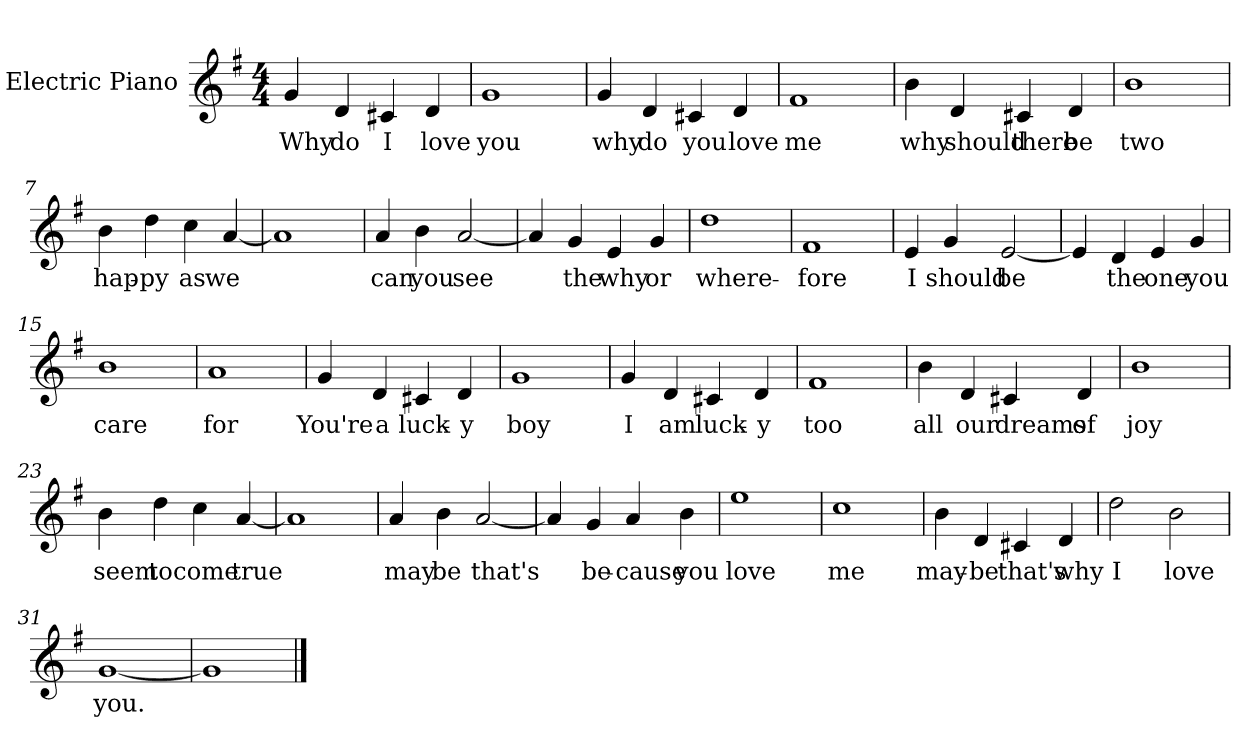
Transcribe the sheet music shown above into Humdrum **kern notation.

**kern	**text
*part1	*part1
*staff1	*staff1
*I"Electric Piano	*
*I'E.Pno	*
*clefG2	*
*k[f#]	*
*G:	*
*M4/4	*
=1	=1
4g/	Why
4d/	do
4c#X/	I
4d/	love
=2	=2
1g	you
=3	=3
4g/	why
4d/	do
4c#X/	you
4d/	love
=4	=4
1f#	me
=5	=5
4b\	why
4d/	should
4c#X/	there
4d/	be
!!LO:LB:g=z
=6	=6
1b	two
=7	=7
4b\	hap-
4dd\	-py
4cc\	as
[4a/	we
=8	=8
1a]	.
=9	=9
4a/	can
4b\	you
[2a/	see
=10	=10
4a/]	.
4g/	the
4e/	why
4g/	or
=11	=11
1dd	where-
=12	=12
1f#	-fore
!!LO:LB:g=z
=13	=13
4e/	I
4g/	should
[2e/	be
=14	=14
4e/]	.
4d/	the
4e/	one
4g/	you
=15	=15
1b	care
=16	=16
1a	for
=17	=17
4g/	You're
4d/	a
4c#X/	luck-
4d/	-y
=18	=18
1g	boy
!!LO:LB:g=z
=19	=19
4g/	I
4d/	am
4c#X/	luck-
4d/	-y
=20	=20
1f#	too
=21	=21
4b\	all
4d/	our
4c#X/	dreams
4d/	of
=22	=22
1b	joy
=23	=23
4b\	seem
4dd\	to
4cc\	come
[4a/	true
=24	=24
1a]	.
!!LO:LB:g=z
=25	=25
4a/	may
4b\	be
[2a/	that's
=26	=26
4a/]	.
4g/	be-
4a/	-cause
4b\	you
=27	=27
1ee	love
=28	=28
1cc	me
!!LO:LB:g=z
=29	=29
4b\	may-
4d/	-be
4c#X/	that's
4d/	why
=30	=30
2dd\	I
2b\	love
=31	=31
[1g	you.
=32	=32
1g]	.
==	==
*-	*-
